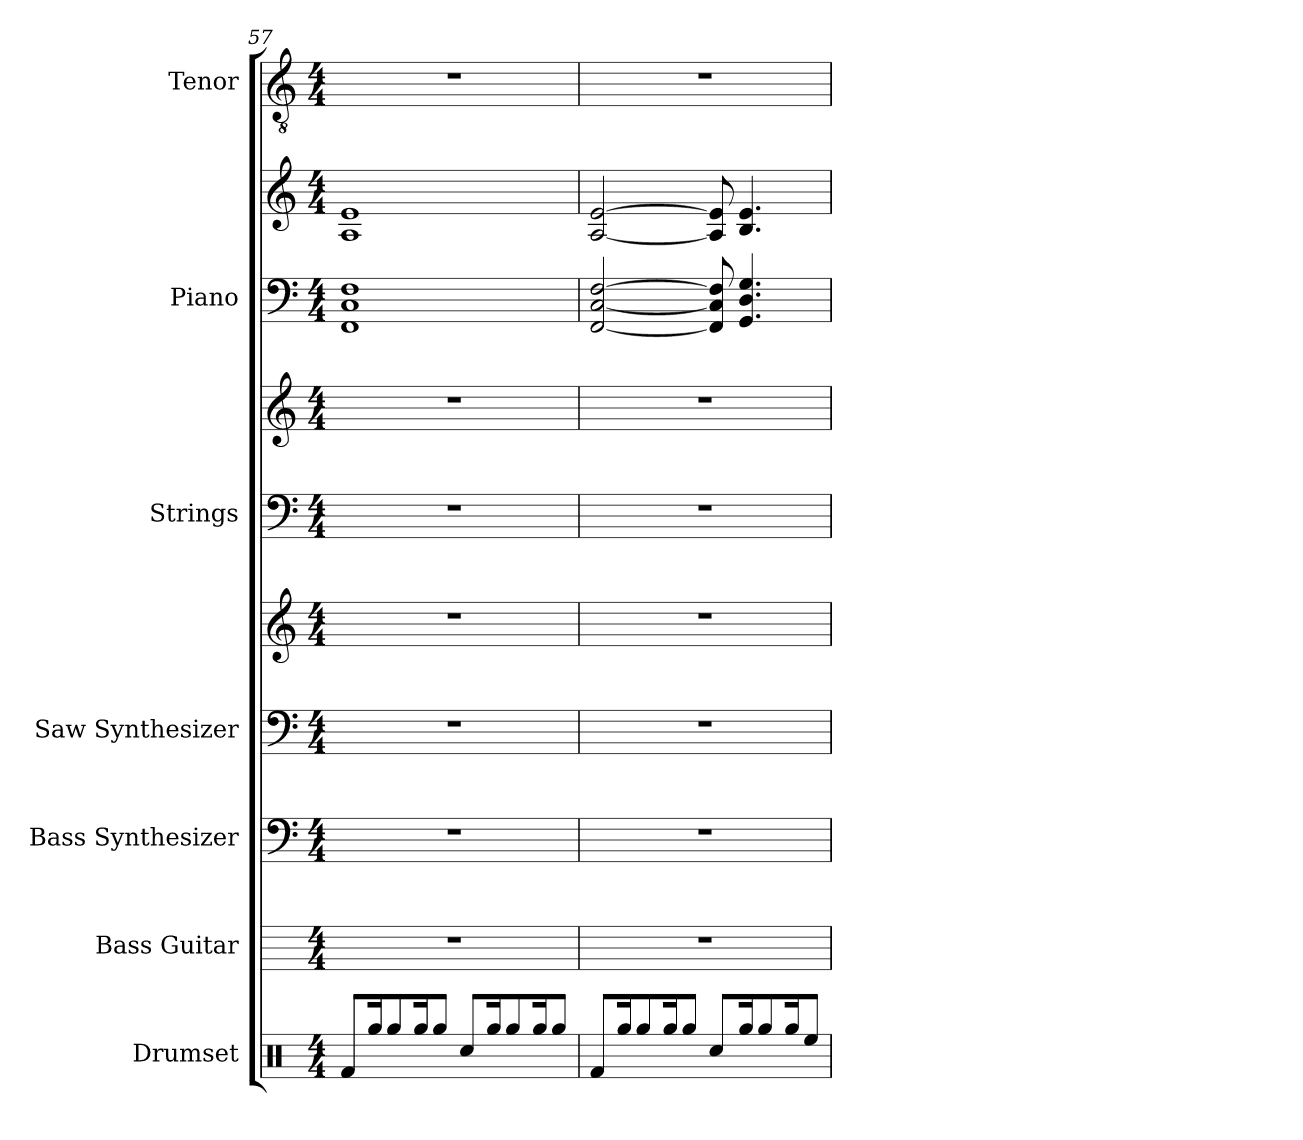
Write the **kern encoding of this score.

**kern	**kern	**kern	**kern	**kern	**kern	**kern	**kern	**kern	**kern
*part7	*part6	*part5	*part4	*part4	*part3	*part3	*part2	*part2	*part1
*staff10	*staff9	*staff8	*staff7	*staff6	*staff5	*staff4	*staff3	*staff2	*staff1
*I"Drumset	*I"Bass Guitar	*I"Bass Synthesizer	*I"Saw Synthesizer	*	*I"Strings	*	*I"Piano	*	*I"Tenor
*I'D. Set	*I'B. Guit.	*I'Synth.	*I'Synth.	*	*I'St.	*	*I'Pno.	*	*I'T.
!!LO:LB:g=z
*clefX	*	*clefF4	*clefF4	*clefG2	*clefF4	*clefG2	*clefF4	*clefG2	*clefGv2
*	*ITrd7c12	*	*	*	*	*	*	*	*
*k[]	*k[]	*k[]	*k[]	*k[]	*k[]	*k[]	*k[]	*k[]	*k[]
*M4/4	*M4/4	*M4/4	*M4/4	*M4/4	*M4/4	*M4/4	*M4/4	*M4/4	*M4/4
=57	=57	=57	=57	=57	=57	=57	=57	=57	=57
8Rf/L	1r	1r	1r	1r	1r	1r	1FF 1C 1F	1A 1e	1r
16Rgg/K	.	.	.	.	.	.	.	.	.
8Rgg/	.	.	.	.	.	.	.	.	.
16Rgg/K	.	.	.	.	.	.	.	.	.
8Rgg/J	.	.	.	.	.	.	.	.	.
8Rcc/L	.	.	.	.	.	.	.	.	.
16Rgg/K	.	.	.	.	.	.	.	.	.
8Rgg/	.	.	.	.	.	.	.	.	.
16Rgg/K	.	.	.	.	.	.	.	.	.
8Rgg/J	.	.	.	.	.	.	.	.	.
=58	=58	=58	=58	=58	=58	=58	=58	=58	=58
8Rf/L	1r	1r	1r	1r	1r	1r	[2FF/ [2C/ [2F/	[2A/ [2e/	1r
16Rgg/K	.	.	.	.	.	.	.	.	.
8Rgg/	.	.	.	.	.	.	.	.	.
16Rgg/K	.	.	.	.	.	.	.	.	.
8Rgg/J	.	.	.	.	.	.	.	.	.
8Rcc/L	.	.	.	.	.	.	8FF/] 8C/] 8F/]	8A/] 8e/]	.
16Rgg/K	.	.	.	.	.	.	4.GG/ 4.D/ 4.G/	4.B/ 4.e/	.
8Rgg/	.	.	.	.	.	.	.	.	.
16Rgg/K	.	.	.	.	.	.	.	.	.
8Ree/J	.	.	.	.	.	.	.	.	.
=	=	=	=	=	=	=	=	=	=
*-	*-	*-	*-	*-	*-	*-	*-	*-	*-
